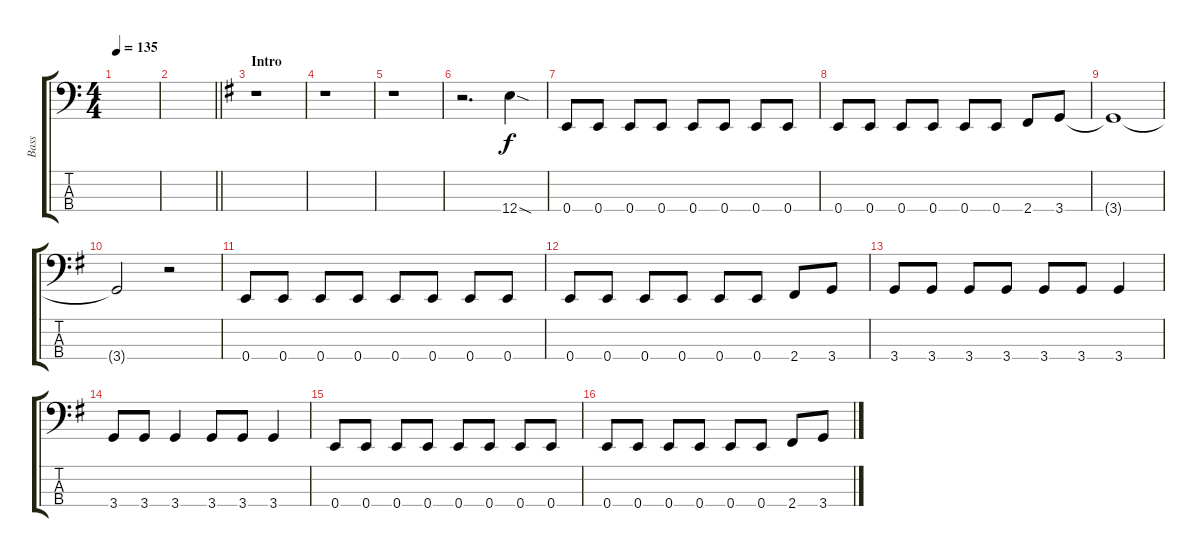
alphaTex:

\track ("Bass" "Bass") {instrument electricbassfinger}
\staff {score tabs}
\tuning (G2 D2 A1 E1) {hide}
\ts (4 4)
\tempo 135
\clef f4
\ks c
|
\barLineRight lightlight
|
\section ("" "Intro")
\ks g
r.1 |
r.1 |
r.1 |
r.2{d} 12.4{sod}.4 |
0.4.8 0.4.8 0.4.8 0.4.8 0.4.8 0.4.8 0.4.8 0.4.8 |
0.4.8 0.4.8 0.4.8 0.4.8 0.4.8 0.4.8 2.4.8 3.4.8 |
3.4{t}.1 |
3.4{t}.2 r.2 |
0.4.8 0.4.8 0.4.8 0.4.8 0.4.8 0.4.8 0.4.8 0.4.8 |
0.4.8 0.4.8 0.4.8 0.4.8 0.4.8 0.4.8 2.4.8 3.4.8 |
3.4.8 3.4.8 3.4.8 3.4.8 3.4.8 3.4.8 3.4.4 |
3.4.8 3.4.8 3.4.4 3.4.8 3.4.8 3.4.4 |
0.4.8 0.4.8 0.4.8 0.4.8 0.4.8 0.4.8 0.4.8 0.4.8 |
0.4.8 0.4.8 0.4.8 0.4.8 0.4.8 0.4.8 2.4.8 3.4.8
